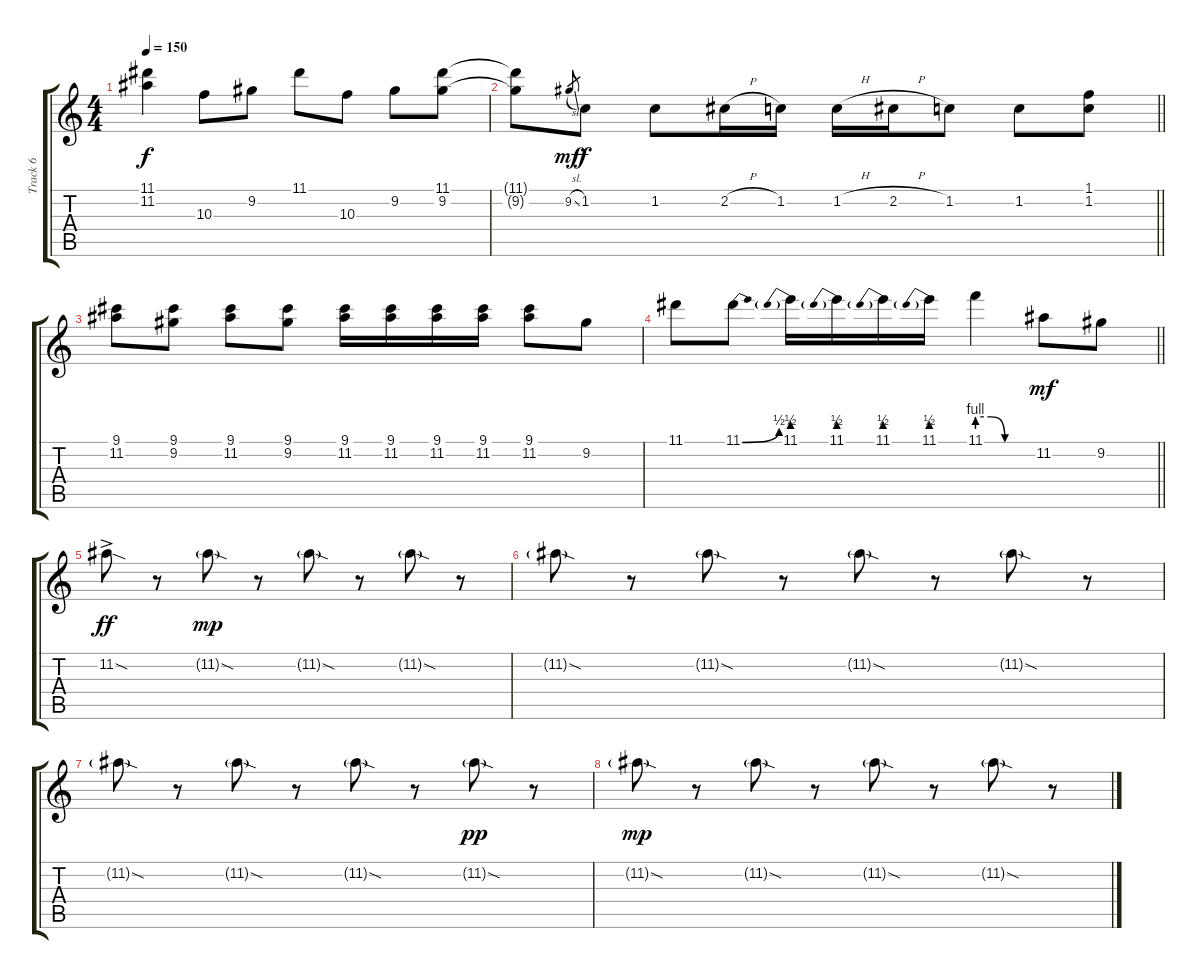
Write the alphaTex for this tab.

\track ("Track 6" "Track 6") {instrument distortionguitar}
\staff {score tabs}
\tuning (E4 B3 G3 D3 A2 E2) {hide}
\ts (4 4)
\tempo 150
\clef g2
\ks c
(11.1 11.2).4{dy f} 10.3.8 9.2.8 11.1.8 10.3.8 9.2.8 (11.1 9.2).8 |
\barLineRight lightlight
(11.1{t} 9.2{t}).8 9.2{sl}.8{gr dy mf} 1.2.8{dy f} 1.2.8 2.2{h}.16 1.2.16 1.2{h}.16 2.2{h}.16 1.2.8 1.2.8 (1.1 1.2).8 |
(9.1 11.2).8 (9.1 9.2).8 (9.1 11.2).8 (9.1 9.2).8 (9.1 11.2).16 (9.1 11.2).16 (9.1 11.2).16 (9.1 11.2).16 (9.1 11.2).8 9.2.8 |
\barLineRight lightlight
11.1.8 11.1{be (bend 0 0 60 2)}.8 11.1{be (prebend 0 2 60 2)}.16 11.1{be (prebend 0 2 60 2)}.16 11.1{be (prebend 0 2 60 2)}.16 11.1{be (prebend 0 2 60 2)}.16 11.1{be (custom 0 4 15 4 30 0 60 0)}.4 11.2.8{dy mf} 9.2.8 |
11.2{sod ac}.8{dy ff} r.8 11.2{sod g}.8{dy mp} r.8 11.2{sod g}.8 r.8 11.2{sod g}.8 r.8 |
11.2{sod g}.8 r.8 11.2{sod g}.8 r.8 11.2{sod g}.8 r.8 11.2{sod g}.8 r.8 |
11.2{sod g}.8{volume 0} r.8 11.2{sod g}.8 r.8 11.2{sod g}.8 r.8 11.2{sod g}.8{dy pp} r.8 |
11.2{sod g}.8{dy mp} r.8 11.2{sod g}.8 r.8 11.2{sod g}.8 r.8 11.2{sod g}.8 r.8
